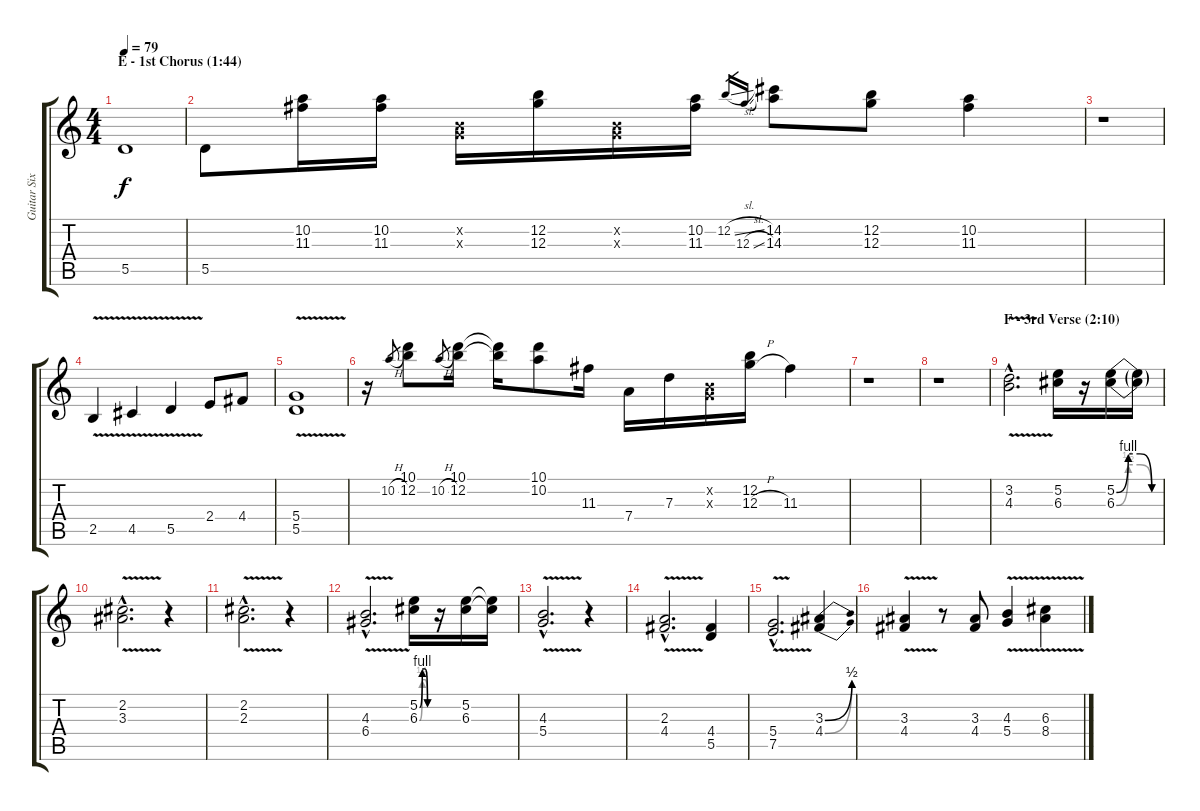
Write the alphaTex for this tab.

\track ("Guitar Six" "Guitar Six") {instrument distortionguitar}
\staff {score tabs}
\tuning (E4 B3 G3 D3 A2 E2) {hide}
\ts (4 4)
\section ("" "E - 1st Chorus (1:44)")
\tempo 79
\clef g2
\ks c
5.5.1{dy f} |
5.5.8 (10.2 11.3).16 (10.2 11.3).16 (0.2{x} 0.3{x}).16 (12.2 12.3).16 (0.2{x} 0.3{x}).16 (10.2 11.3).16 12.2{sl}.16{gr} 12.3{sl}.16{gr} (14.2 14.3).8 (12.2 12.3).8 (10.2 11.3).4 |
r.1 |
2.5{v}.4 4.5{v}.4 5.5{v}.4 2.4.8 4.4.8 |
(5.4{v} 5.5{v}).1 |
r.16 10.2{h}.8{gr} (10.1 12.2).8 10.2{h}.8{gr} (10.1 12.2).16 (10.1{t} 12.2{t}).16 (10.1 10.2).8 11.3.16 7.4.16 7.3.16 (0.2{x} 0.3{x}).16 (12.2 12.3{h}).16 11.3.4 |
r.1 |
r.1 |
\section ("" "F - 3rd Verse (2:10)")
(3.2{v hac} 4.3{v hac}).2{d} (5.2 6.3).16 r.16 (5.2{be (custom 0 0 15 4 30 4 45 0 60 0)} 6.3{be (custom 0 0 15 2 30 2 45 0 60 0)}).16 (5.2{t} 6.3{t}).16 |
(2.2{v hac} 3.3{v hac}).2{d} r.4 |
(2.2{v hac} 2.3{v hac}).2{d} r.4 |
(4.3{v hac} 6.4{v hac}).2{d} (5.2{be (custom 0 0 15 4 30 4 45 0 60 0)} 6.3{be (custom 0 0 15 2 30 2 45 0 60 0)}).16 r.16 (5.2 6.3).16 (5.2{t} 6.3{t}).16 |
(4.3{v hac} 5.4{v hac}).2{d} r.4 |
(2.3{v hac} 4.4{v hac}).2{d} (4.4 5.5).4 |
(5.4{v hac} 7.5{v hac}).2{d} (3.3{be (bend 0 0 60 2)} 4.4{be (bend 0 0 60 2)}).4 |
(3.3{v} 4.4{v}).4 r.8 (3.3 4.4).8 (4.3{v} 5.4{v}).4 (6.3{v} 8.4{v}).4
